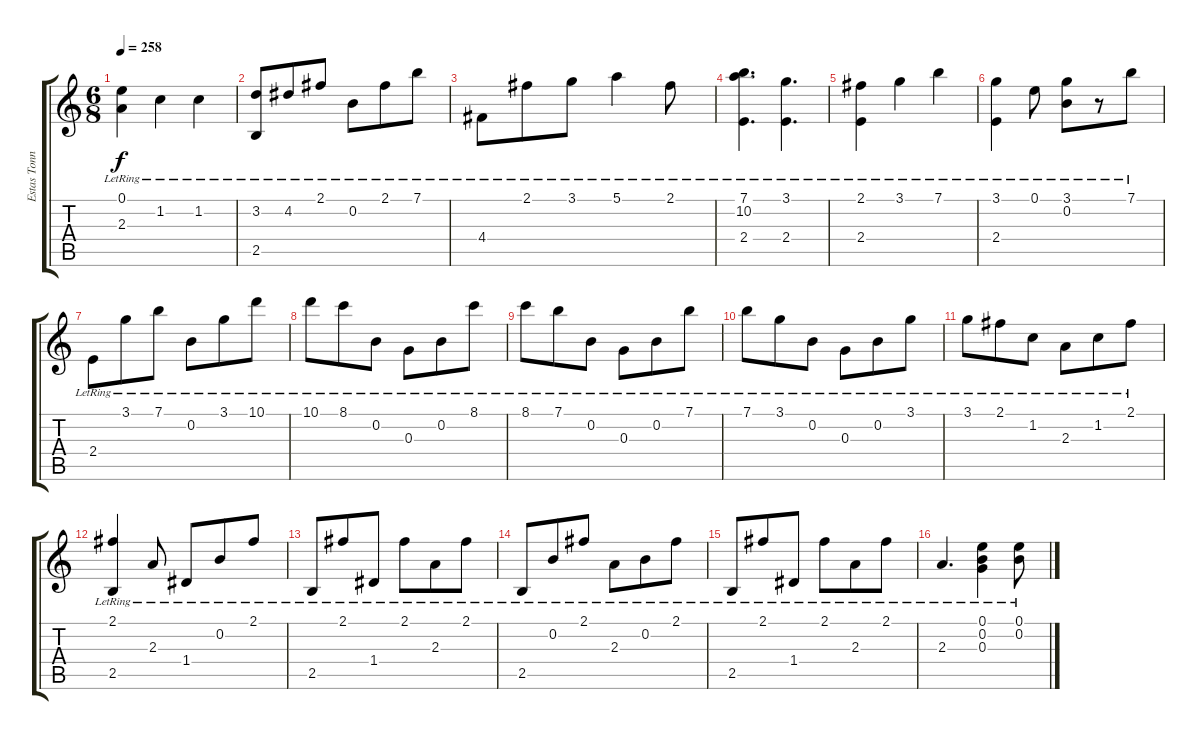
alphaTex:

\track ("Estas Tonne" "Estas Tonn") {instrument acousticguitarnylon}
\staff {score tabs}
\tuning (E4 B3 G3 D3 A2 E2) {hide}
\ts (6 8)
\tempo 258
\clef g2
\ks c
(0.1{lr} 2.3{lr}).4{dy f} 1.2{lr}.4 1.2{lr}.4 |
(3.2{lr} 2.5{lr}).8 4.2{lr}.8 2.1{lr}.8 0.2{lr}.8 2.1{lr}.8 7.1{lr}.8 |
4.4{lr}.8 2.1{lr}.8 3.1{lr}.8 5.1{lr}.4 2.1{lr}.8 |
(7.1{lr} 10.2{lr} 2.4{lr}).4{d} (3.1{lr} 2.4{lr}).4{d} |
(2.1{lr} 2.4{lr}).4 3.1{lr}.4 7.1{lr}.4 |
(3.1{lr} 2.4{lr}).4 0.1{lr}.8 (3.1{lr} 0.2{lr}).8 r.8 7.1{lr}.8 |
2.4{lr}.8 3.1{lr}.8 7.1{lr}.8 0.2{lr}.8 3.1{lr}.8 10.1{lr}.8 |
10.1{lr}.8 8.1{lr}.8 0.2{lr}.8 0.3{lr}.8 0.2{lr}.8 8.1{lr}.8 |
8.1{lr}.8 7.1{lr}.8 0.2{lr}.8 0.3{lr}.8 0.2{lr}.8 7.1{lr}.8 |
7.1{lr}.8 3.1{lr}.8 0.2{lr}.8 0.3{lr}.8 0.2{lr}.8 3.1{lr}.8 |
3.1{lr}.8 2.1{lr}.8 1.2{lr}.8 2.3{lr}.8 1.2{lr}.8 2.1{lr}.8 |
(2.1{lr} 2.5{lr}).4 2.3{lr}.8 1.4{lr}.8 0.2{lr}.8 2.1{lr}.8 |
2.5{lr}.8 2.1{lr}.8 1.4{lr}.8 2.1{lr}.8 2.3{lr}.8 2.1{lr}.8 |
2.5{lr}.8 0.2{lr}.8 2.1{lr}.8 2.3{lr}.8 0.2{lr}.8 2.1{lr}.8 |
2.5{lr}.8 2.1{lr}.8 1.4{lr}.8 2.1{lr}.8 2.3{lr}.8 2.1{lr}.8 |
2.3{lr}.4{d} (0.1{lr} 0.2{lr} 0.3{lr}).4 (0.1{lr} 0.2{lr}).8
